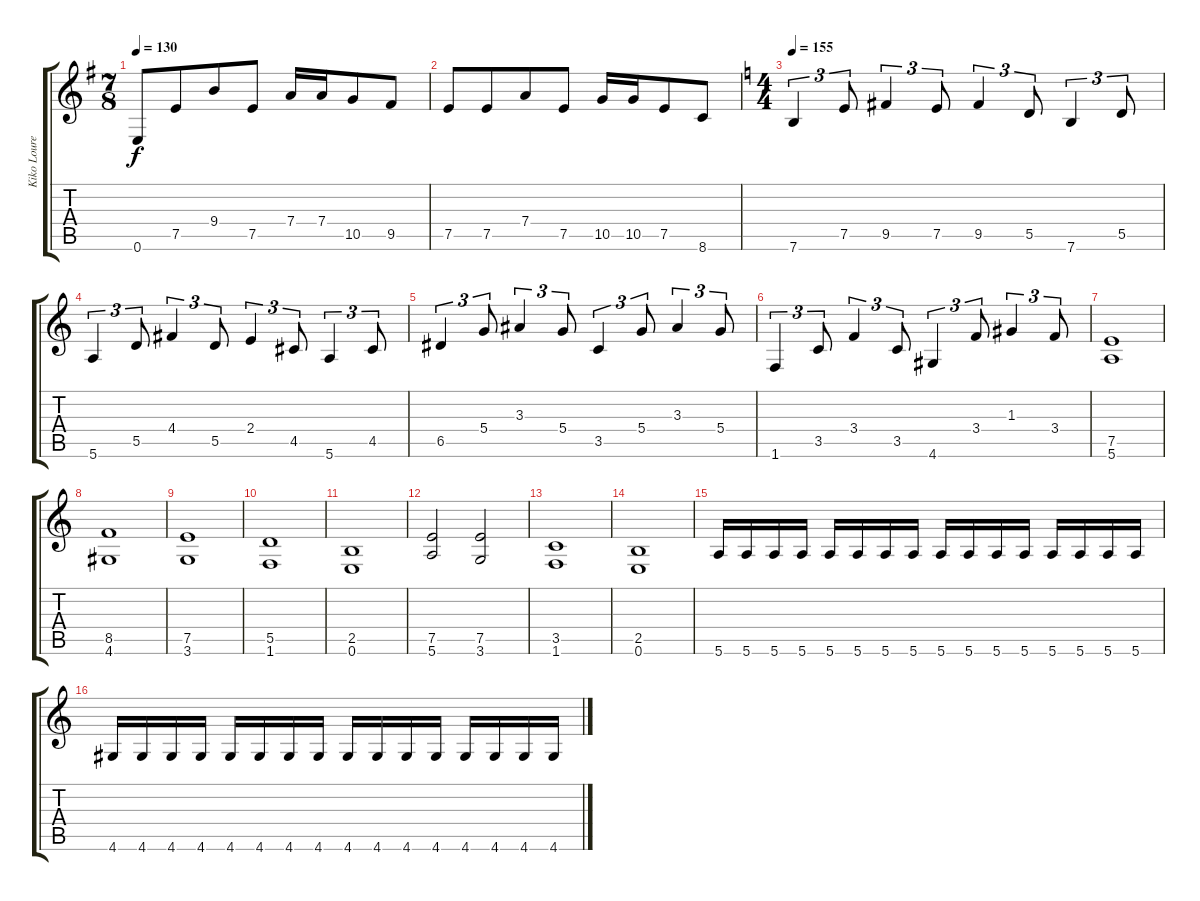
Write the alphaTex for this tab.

\track ("Kiko Loureiro/Rafael Bittencourt" "Kiko Loure") {instrument overdrivenguitar}
\staff {score tabs}
\tuning (E4 B3 G3 D3 A2 E2) {hide}
\ts (7 8)
\tempo 130
\clef g2
\ks eminor
0.6.8{dy f} 7.5.8 9.4.8 7.5.8 7.4.16 7.4.16 10.5.8 9.5.8 |
7.5.8 7.5.8 7.4.8 7.5.8 10.5.16 10.5.16 7.5.8 8.6.8 |
\ts (4 4)
\tempo 155
\ks aminor
7.6.4{tu (3 2)} 7.5.8{tu (3 2)} 9.5.4{tu (3 2)} 7.5.8{tu (3 2)} 9.5.4{tu (3 2)} 5.5.8{tu (3 2)} 7.6.4{tu (3 2)} 5.5.8{tu (3 2)} |
5.6.4{tu (3 2)} 5.5.8{tu (3 2)} 4.4.4{tu (3 2)} 5.5.8{tu (3 2)} 2.4.4{tu (3 2)} 4.5.8{tu (3 2)} 5.6.4{tu (3 2)} 4.5.8{tu (3 2)} |
6.5.4{tu (3 2)} 5.4.8{tu (3 2)} 3.3.4{tu (3 2)} 5.4.8{tu (3 2)} 3.5.4{tu (3 2)} 5.4.8{tu (3 2)} 3.3.4{tu (3 2)} 5.4.8{tu (3 2)} |
1.6.4{tu (3 2)} 3.5.8{tu (3 2)} 3.4.4{tu (3 2)} 3.5.8{tu (3 2)} 4.6.4{tu (3 2)} 3.4.8{tu (3 2)} 1.3.4{tu (3 2)} 3.4.8{tu (3 2)} |
(7.5 5.6).1 |
(8.5 4.6).1 |
(7.5 3.6).1 |
(5.5 1.6).1 |
(2.5 0.6).1 |
(7.5 5.6).2 (7.5 3.6).2 |
(3.5 1.6).1 |
(2.5 0.6).1 |
5.6.16 5.6.16 5.6.16 5.6.16 5.6.16 5.6.16 5.6.16 5.6.16 5.6.16 5.6.16 5.6.16 5.6.16 5.6.16 5.6.16 5.6.16 5.6.16 |
4.6.16 4.6.16 4.6.16 4.6.16 4.6.16 4.6.16 4.6.16 4.6.16 4.6.16 4.6.16 4.6.16 4.6.16 4.6.16 4.6.16 4.6.16 4.6.16
